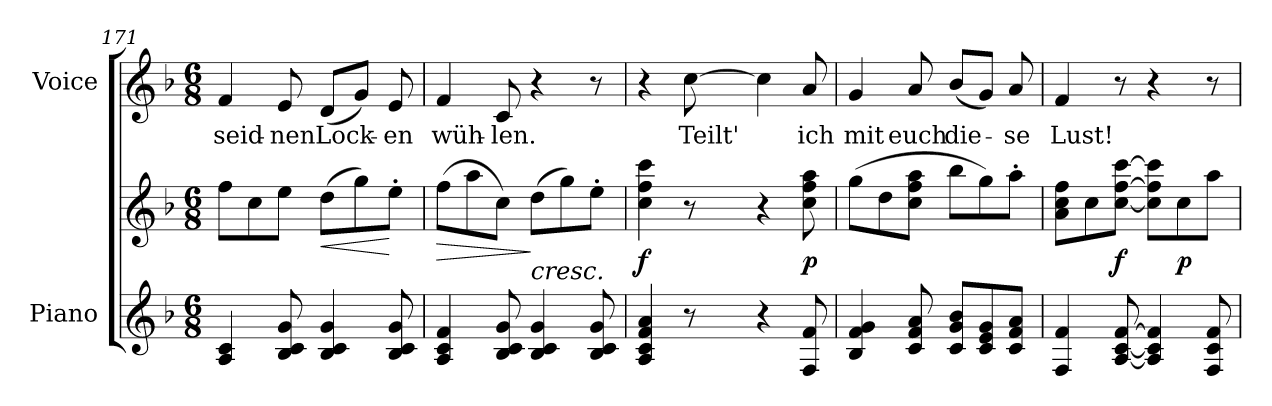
**kern	**kern	**dynam	**kern	**text
*part2	*part2	*part2	*part1	*part1
*staff3	*staff2	*staff2/3	*staff1	*staff1
*I"Piano	*	*	*I"Voice	*
*I'Pno.	*	*	*I'Voice	*
*clefG2	*clefG2	*	*clefG2	*
*k[b-]	*k[b-]	*	*k[b-]	*
*F:	*F:	*	*F:	*
*M6/8	*M6/8	*	*M6/8	*
=171	=171	=171	=171	=171
!	!	!	!	!LO:LY:b:color=#000000
4Ai/ 4ci	8ffi\L	.	4fi/	seid-
.	8cci\	.	.	.
!	!	!	!	!LO:LY:b:color=#000000
8B-i/ 8ci 8gi	8eei\J	.	8ei/	-nen
!	!	!LO:HP:b	!	!
!	!	!	!	!LO:LY:b:color=#000000
4B-i/ 4ci 4gi	(8ddi\L	<	(8di/L	Lock-
.	8ggi\)	.	8gi/J)	.
!	!	!	!	!LO:LY:b:color=#000000
8B-i/ 8ci 8gi	8ee'i\J	[	8ei/	-en
=172	=172	=172	=172	=172
!	!	!LO:HP:b	!	!
!	!	!	!	!LO:LY:b:color=#000000
4Ai/ 4ci 4fi	(8ffi\L	>	4fi/	wüh-
.	8aai\	.	.	.
!	!	!	!	!LO:LY:b:color=#000000
8B-i/ 8ci 8gi	8cci\J)	.	8ci/	-len.
!	!LO:TX:b:i:t=cresc.	!	!	!
4B-i/ 4ci 4gi	(8ddi\L	]	4r	.
.	8ggi\)	.	.	.
8B-i/ 8ci 8gi	8ee'i\J	.	8r	.
=173	=173	=173	=173	=173
4Ai/ 4ci 4fi 4ai	4cci\ 4ffi 4ccci	f	4r	.
!	!	!	!	!LO:LY:b:color=#000000
8r	8r	.	[8cci\	Teilt'
4r	4r	.	4cci\]	.
!	!	!	!	!LO:LY:b:color=#000000
8Fi/ 8fi	8cci\ 8ffi 8aai	p	8ai/	ich
=174	=174	=174	=174	=174
!	!	!	!	!LO:LY:b:color=#000000
4B-i/ 4fi 4gi	(8ggi\L	.	4gi/	mit
.	8ddi\	.	.	.
!	!	!	!	!LO:LY:b:color=#000000
8ci/ 8fi 8ai	8cci\ 8ffi 8aaiJ	.	8ai/	euch
!	!	!	!	!LO:LY:b:color=#000000
8ci/ 8gi 8b-iL	8bb-i\L	.	(8b-i/L	die-
8ci/ 8ei 8gi	8ggi\)	.	8gi/J)	.
!	!	!	!	!LO:LY:b:color=#000000
8ci/ 8fi 8aiJ	8aa'i\J	.	8ai/	-se
=175	=175	=175	=175	=175
!	!	!	!	!LO:LY:b:color=#000000
4Fi/ 4fi	8ai\ 8cci 8ffiL	.	4fi/	Lust!
.	8cci\	.	.	.
[8Ai/ [8ci [8fi	[8cci\ [8ffi [8ccciJ	f	8r	.
4Ai/] 4ci] 4fi]	8cci\] 8ffi] 8ccci]L	.	4r	.
.	8cci\	p	.	.
8Fi/ 8ci 8fi	8aai\J	.	8r	.
=	=	=	=	=
*-	*-	*-	*-	*-
